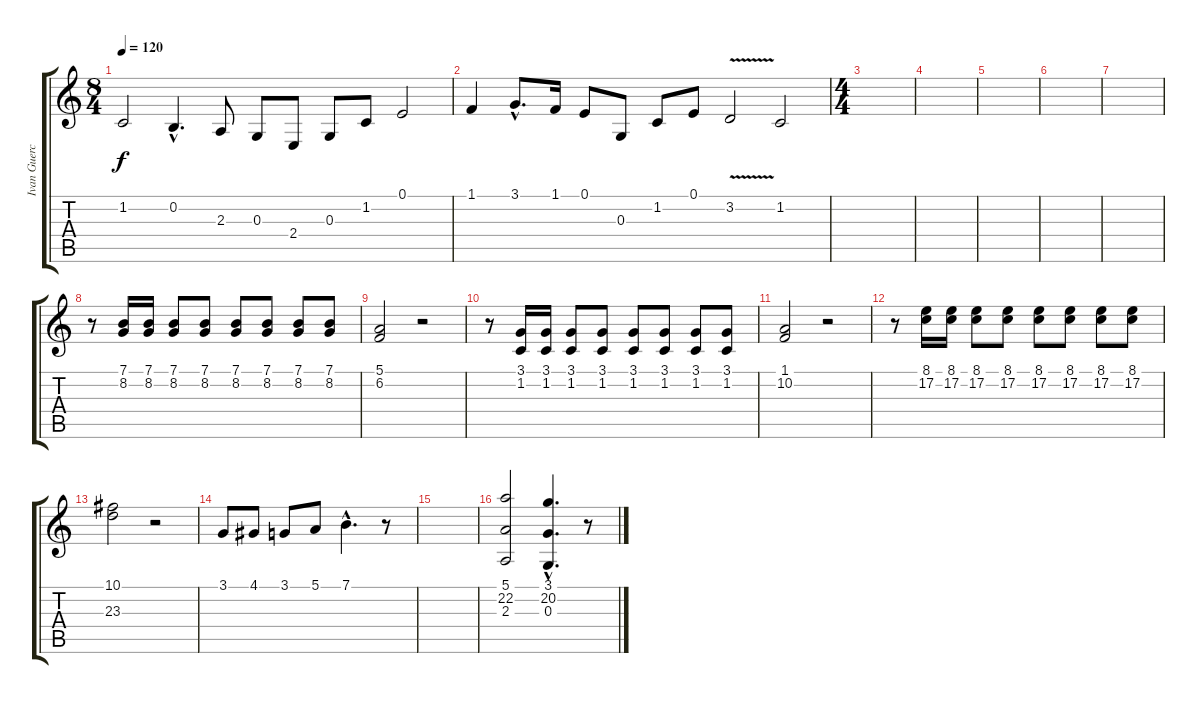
\track ("Ivan Guercio Troio" "Ivan Guerc") {instrument brasssection}
\staff {score tabs}
\tuning (E4 B3 G3 D3 A2 E2) {hide}
\ts (8 4)
\tempo 120
\clef g2
\ks c
1.2.2{dy f instrument brasssection} 0.2{hac}.4{d} 2.3.8 0.3.8 2.4.8 0.3.8 1.2.8 0.1.2 |
1.1.4 3.1{hac}.8{d} 1.1.16 0.1.8 0.3.8 1.2.8 0.1.8 3.2{v}.2 1.2.2 |
\ts (4 4)
|
|
|
|
|
r.8 (7.1 8.2).16 (7.1 8.2).16 (7.1 8.2).8 (7.1 8.2).8 (7.1 8.2).8 (7.1 8.2).8 (7.1 8.2).8 (7.1 8.2).8 |
(5.1 6.2).2 r.2 |
r.8 (3.1 1.2).16 (3.1 1.2).16 (3.1 1.2).8 (3.1 1.2).8 (3.1 1.2).8 (3.1 1.2).8 (3.1 1.2).8 (3.1 1.2).8 |
(1.1 10.2).2 r.2 |
r.8 (8.1 17.2).16 (8.1 17.2).16 (8.1 17.2).8 (8.1 17.2).8 (8.1 17.2).8 (8.1 17.2).8 (8.1 17.2).8 (8.1 17.2).8 |
(10.1 23.3).2 r.2 |
3.1.8 4.1.8 3.1.8 5.1.8 7.1{hac}.4{d} r.8 |
|
(5.1 22.2 2.3).2 (3.1{hac} 20.2{hac} 0.3{hac}).4{d} r.8
